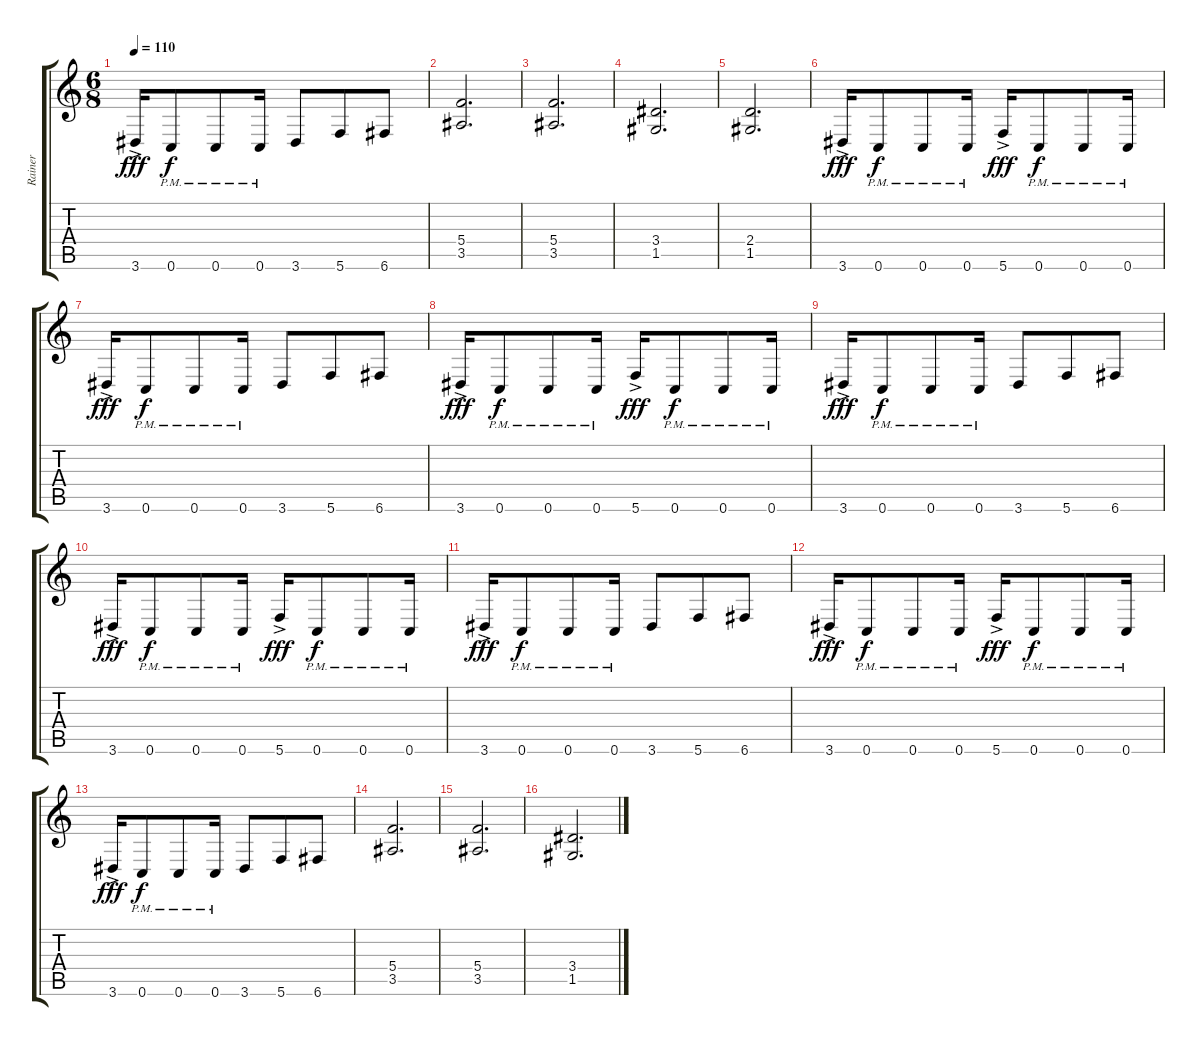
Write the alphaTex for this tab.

\track ("Rainer" "Rainer") {instrument distortionguitar}
\staff {score tabs}
\tuning (D4 A3 F3 C3 G2 C2) {hide}
\ts (6 8)
\tempo 110
\clef g2
\ks c
3.6{ac}.16{dy fff} 0.6{pm}.8{dy f} 0.6{pm}.8 0.6{pm}.16 3.6.8 5.6.8 6.6.8 |
(5.4 3.5).2{d} |
(5.4 3.5).2{d} |
(3.4 1.5).2{d} |
(2.4 1.5).2{d} |
3.6{ac}.16{dy fff} 0.6{pm}.8{dy f} 0.6{pm}.8 0.6{pm}.16 5.6{ac}.16{dy fff} 0.6{pm}.8{dy f} 0.6{pm}.8 0.6{pm}.16 |
3.6{ac}.16{dy fff} 0.6{pm}.8{dy f} 0.6{pm}.8 0.6{pm}.16 3.6.8 5.6.8 6.6.8 |
3.6{ac}.16{dy fff} 0.6{pm}.8{dy f} 0.6{pm}.8 0.6{pm}.16 5.6{ac}.16{dy fff} 0.6{pm}.8{dy f} 0.6{pm}.8 0.6{pm}.16 |
3.6{ac}.16{dy fff} 0.6{pm}.8{dy f} 0.6{pm}.8 0.6{pm}.16 3.6.8 5.6.8 6.6.8 |
3.6{ac}.16{dy fff} 0.6{pm}.8{dy f} 0.6{pm}.8 0.6{pm}.16 5.6{ac}.16{dy fff} 0.6{pm}.8{dy f} 0.6{pm}.8 0.6{pm}.16 |
3.6{ac}.16{dy fff} 0.6{pm}.8{dy f} 0.6{pm}.8 0.6{pm}.16 3.6.8 5.6.8 6.6.8 |
3.6{ac}.16{dy fff} 0.6{pm}.8{dy f} 0.6{pm}.8 0.6{pm}.16 5.6{ac}.16{dy fff} 0.6{pm}.8{dy f} 0.6{pm}.8 0.6{pm}.16 |
3.6{ac}.16{dy fff} 0.6{pm}.8{dy f} 0.6{pm}.8 0.6{pm}.16 3.6.8 5.6.8 6.6.8 |
(5.4 3.5).2{d} |
(5.4 3.5).2{d} |
(3.4 1.5).2{d}
